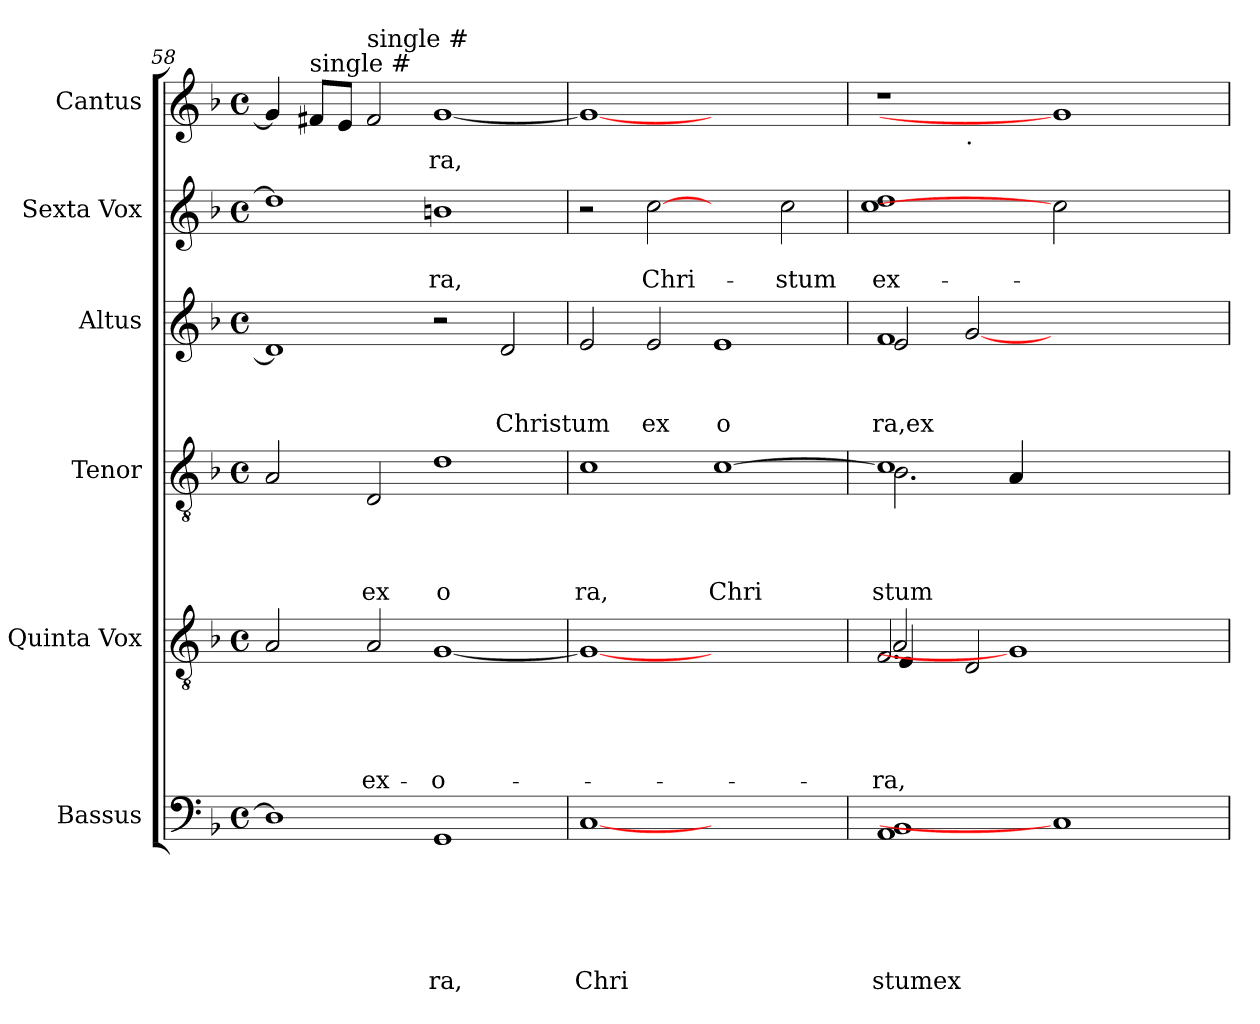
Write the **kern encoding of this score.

**kern	**text	**text	**text	**text	**text	**text	**kern	**text	**text	**text	**text	**text	**kern	**text	**text	**text	**text	**kern	**text	**text	**text	**kern	**text	**text	**kern	**text
*part6	*part6	*part6	*part6	*part6	*part6	*part6	*part5	*part5	*part5	*part5	*part5	*part5	*part4	*part4	*part4	*part4	*part4	*part3	*part3	*part3	*part3	*part2	*part2	*part2	*part1	*part1
*staff6	*staff6	*staff6	*staff6	*staff6	*staff6	*staff6	*staff5	*staff5	*staff5	*staff5	*staff5	*staff5	*staff4	*staff4	*staff4	*staff4	*staff4	*staff3	*staff3	*staff3	*staff3	*staff2	*staff2	*staff2	*staff1	*staff1
*I"Bassus	*	*	*	*	*	*	*I"Quinta Vox	*	*	*	*	*	*I"Tenor	*	*	*	*	*I"Altus	*	*	*	*I"Sexta Vox	*	*	*I"Cantus	*
*clefF4	*	*	*	*	*	*	*clefGv2	*	*	*	*	*	*clefGv2	*	*	*	*	*clefG2	*	*	*	*clefG2	*	*	*clefG2	*
*k[b-]	*	*	*	*	*	*	*k[b-]	*	*	*	*	*	*k[b-]	*	*	*	*	*k[b-]	*	*	*	*k[b-]	*	*	*k[b-]	*
*F:	*	*	*	*	*	*	*F:	*	*	*	*	*	*F:	*	*	*	*	*F:	*	*	*	*F:	*	*	*F:	*
*M4/4	*	*	*	*	*	*	*M4/4	*	*	*	*	*	*M4/4	*	*	*	*	*M4/4	*	*	*	*M4/4	*	*	*M4/4	*
*met(c)	*	*	*	*	*	*	*met(c)	*	*	*	*	*	*met(c)	*	*	*	*	*met(c)	*	*	*	*met(c)	*	*	*met(c)	*
=58	=58	=58	=58	=58	=58	=58	=58	=58	=58	=58	=58	=58	=58	=58	=58	=58	=58	=58	=58	=58	=58	=58	=58	=58	=58	=58
1D]	.	.	.	.	.	.	2A/	.	.	.	.	.	2A/	.	.	.	.	1d]	.	.	.	1dd]	.	.	4g/]	.
!	!	!	!	!	!	!	!	!	!	!	!	!	!	!	!	!	!	!	!	!	!	!	!	!	!LO:TX:a:t=single #	!
.	.	.	.	.	.	.	.	.	.	.	.	.	.	.	.	.	.	.	.	.	.	.	.	.	8f#/L	.
.	.	.	.	.	.	.	.	.	.	.	.	.	.	.	.	.	.	.	.	.	.	.	.	.	8e/J	.
!	!	!	!	!	!	!	!	!	!	!	!	!	!	!	!	!	!	!	!	!	!	!	!	!	!LO:TX:a:t=single #	!
!	!	!	!	!	!	!	!	!	!	!	!	!LO:LY:b	!	!	!	!	!LO:LY:b	!	!	!	!	!	!	!	!	!
.	.	.	.	.	.	.	2A/	.	.	.	.	ex-	2D/	.	.	.	ex	.	.	.	.	.	.	.	2f#/	.
!	!	!	!	!	!	!LO:LY:b	!	!	!	!	!	!LO:LY:b	!	!	!	!	!LO:LY:b	!	!	!	!	!	!	!LO:LY:b	!	!LO:LY:b
1GG	.	.	.	.	.	ra,	[<1G	.	.	.	.	-o-	1d	.	.	.	o	2r	.	.	.	1bn	.	-ra,	[<1g	ra,
!	!	!	!	!	!	!	!	!	!	!	!	!	!	!	!	!	!	!	!	!	!LO:LY:b	!	!	!	!	!
.	.	.	.	.	.	.	.	.	.	.	.	.	.	.	.	.	.	2d/	.	.	Christum	.	.	.	.	.
=59!	=59!	=59!	=59!	=59!	=59!	=59!	=59!	=59!	=59!	=59!	=59!	=59!	=59!	=59!	=59!	=59!	=59!	=59!	=59!	=59!	=59!	=59!	=59!	=59!	=59!	=59!
!	!	!	!	!	!	!LO:LY:b	!	!	!	!	!	!	!	!	!	!	!LO:LY:b	!	!	!	!	!	!	!	!	!
[1C	.	.	.	.	.	Chri	1G_	.	.	.	.	.	1c	.	.	.	ra,	2e/	.	.	.	2r	.	.	1g_	.
!	!	!	!	!	!	!	!	!	!	!	!	!	!	!	!	!	!	!	!	!	!LO:LY:b	!	!	!LO:LY:b	!	!
.	.	.	.	.	.	.	.	.	.	.	.	.	.	.	.	.	.	2e/	.	.	ex	[2cc	.	Chri-	.	.
!	!	!	!	!	!	!	!	!	!	!	!	!	!	!	!	!	!LO:LY:b	!	!	!	!LO:LY:b	!	!	!	!	!
1ryy	.	.	.	.	.	.	1ryy	.	.	.	.	.	[>1c	.	.	.	Chri	1e	.	.	o	2ryy	.	.	1ryy	.
!	!	!	!	!	!	!	!	!	!	!	!	!	!	!	!	!	!	!	!	!	!	!	!	!LO:LY:b	!	!
.	.	.	.	.	.	.	.	.	.	.	.	.	.	.	.	.	.	.	.	.	.	2cc\	.	-stum	.	.
=60!	=60!	=60!	=60!	=60!	=60!	=60!	=60!	=60!	=60!	=60!	=60!	=60!	=60!	=60!	=60!	=60!	=60!	=60!	=60!	=60!	=60!	=60!	=60!	=60!	=60!	=60!
!	!	!	!	!	!	!LO:LY:b	!	!	!	!	!	!LO:LY:b	!	!	!	!	!LO:LY:b	!	!	!	!LO:LY:b	!	!	!LO:LY:b	!	!
*	*	*	*	*	*	*	*^	*	*	*	*	*	*^	*	*	*	*	*^	*	*	*	*	*	*	*^	*
*	*	*	*	*	*	*	*	*^	*	*	*	*	*	*	*	*	*	*	*	*	*	*	*	*	*	*	*	*	*	*
1AA 1BB-	.	.	.	.	.	stumex	2.F/	2A/	4E/	.	.	.	.	-ra,	1c]	2.B-\	.	.	.	stum	1f	2e/	.	.	ra,ex	1cc 1dd	.	ex-	1r	2ryy	.
.	.	.	.	.	.	.	.	.	4ryy	.	.	.	.	.	.	.	.	.	.	.	.	.	.	.	.	.	.	.	.	.	.
!	!	!	!	!	!	!	!	!	!	!	!	!	!	!	!	!	!	!	!	!	!	!	!	!	!	!	!	!	!	!LO:TX:b:t=.	!
.	.	.	.	.	.	.	.	4ryy	2D/	.	.	.	.	.	.	.	.	.	.	.	.	[<2g/	.	.	.	.	.	.	.	1.ryy	.
.	.	.	.	.	.	.	1G]	1ryy	.	.	.	.	.	.	.	4A/	.	.	.	.	.	.	.	.	.	.	.	.	.	.	.
1C]	.	.	.	.	.	.	.	.	4ryy	.	.	.	.	.	1ryy	1ryy	.	.	.	.	1ryy	1ryy	.	.	.	2cc]	.	.	1g]	.	.
.	.	.	.	.	.	.	.	.	2.ryy	.	.	.	.	.	.	.	.	.	.	.	.	.	.	.	.	.	.	.	.	.	.
.	.	.	.	.	.	.	.	.	.	.	.	.	.	.	.	.	.	.	.	.	.	.	.	.	.	2ryy	.	.	.	.	.
.	.	.	.	.	.	.	4ryy	4ryy	.	.	.	.	.	.	.	.	.	.	.	.	.	.	.	.	.	.	.	.	.	.	.
*	*	*	*	*	*	*	*v	*v	*v	*	*	*	*	*	*	*	*	*	*	*	*v	*v	*	*	*	*	*	*	*v	*v	*
*	*	*	*	*	*	*	*	*	*	*	*	*	*v	*v	*	*	*	*	*	*	*	*	*	*	*	*	*
=!	=!	=!	=!	=!	=!	=!	=!	=!	=!	=!	=!	=!	=!	=!	=!	=!	=!	=!	=!	=!	=!	=!	=!	=!	=!	=!
*-	*-	*-	*-	*-	*-	*-	*-	*-	*-	*-	*-	*-	*-	*-	*-	*-	*-	*-	*-	*-	*-	*-	*-	*-	*-	*-
